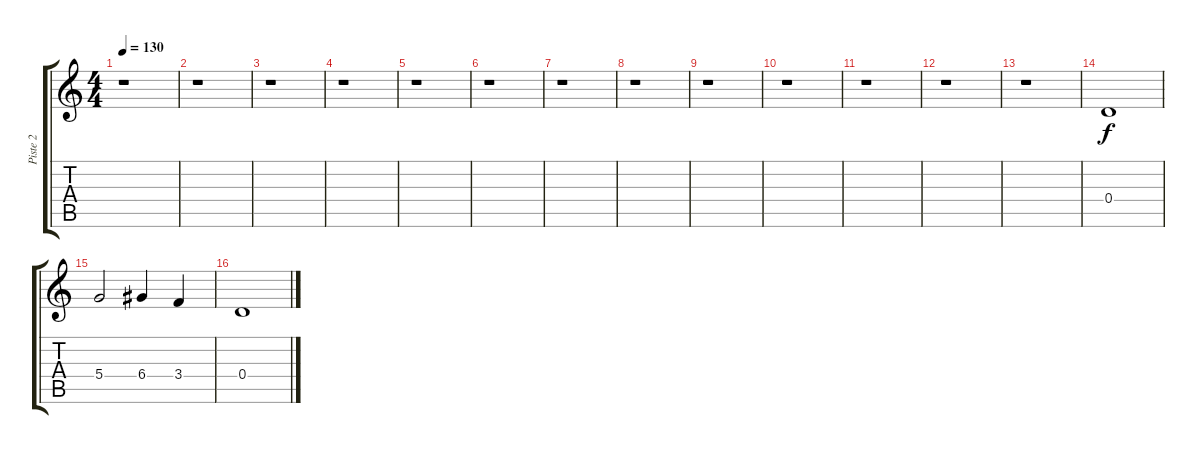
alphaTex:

\track ("Piste 2" "Piste 2") {instrument electricguitarmuted}
\staff {score tabs}
\tuning (E4 B3 G3 D3 A2 D2) {hide}
\ts (4 4)
\tempo 130
\clef g2
\ks c
r.1{dy f} |
r.1 |
r.1 |
r.1 |
r.1 |
r.1 |
r.1 |
r.1 |
r.1 |
r.1 |
r.1 |
r.1 |
r.1 |
0.4.1 |
5.4.2 6.4.4 3.4.4 |
0.4.1
